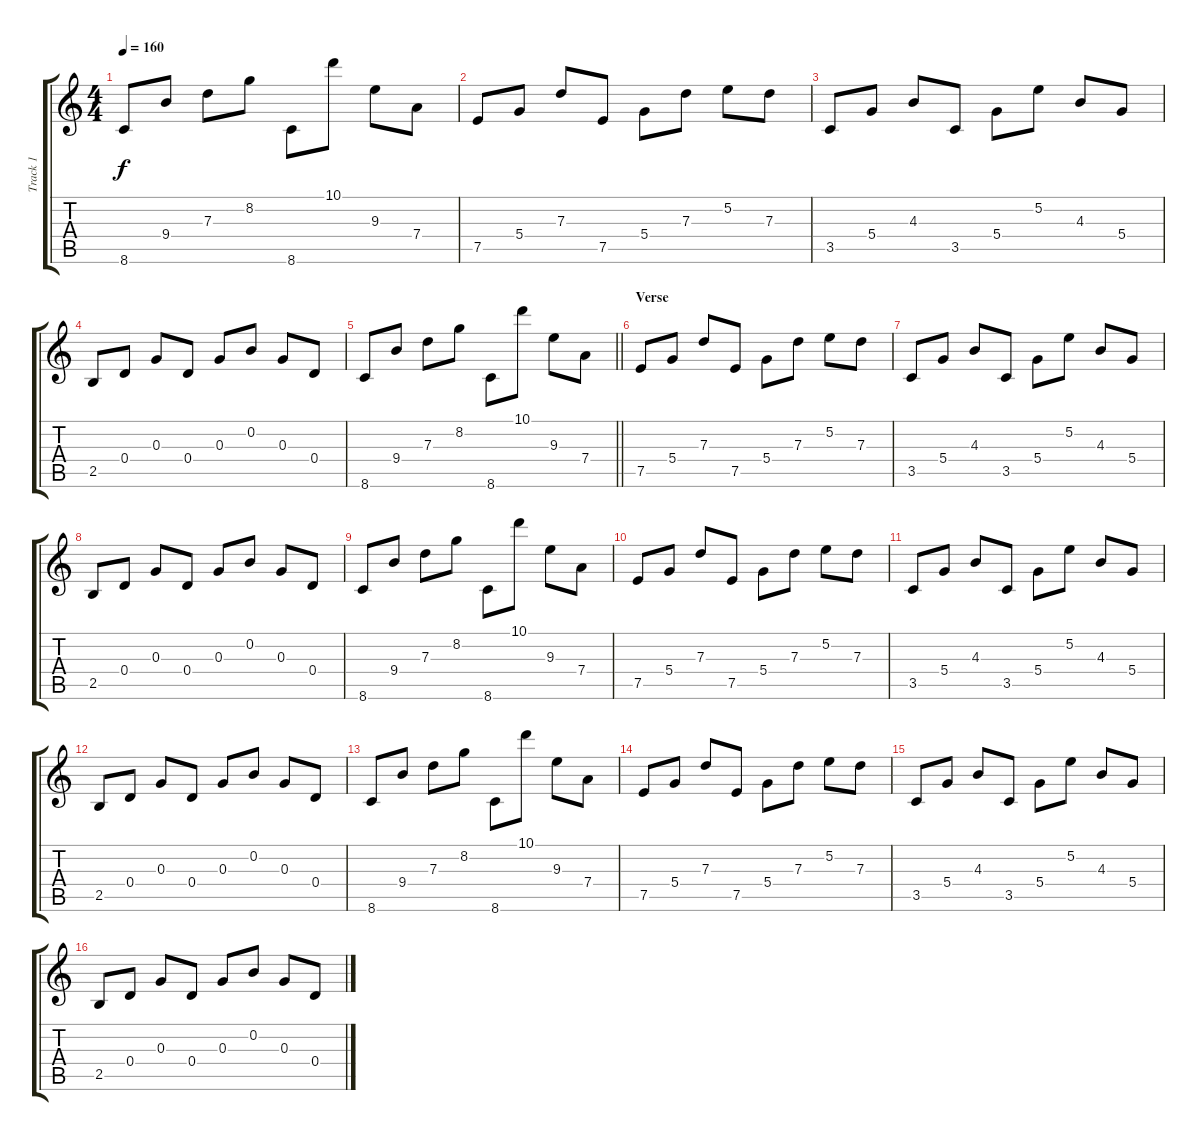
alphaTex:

\track ("Track 1" "Track 1") {instrument distortionguitar}
\staff {score tabs}
\tuning (E4 B3 G3 D3 A2 E2) {hide}
\ts (4 4)
\tempo 160
\clef g2
\ks c
8.6.8{dy f} 9.4.8 7.3.8 8.2.8 8.6.8 10.1.8 9.3.8 7.4.8 |
7.5.8 5.4.8 7.3.8 7.5.8 5.4.8 7.3.8 5.2.8 7.3.8 |
3.5.8 5.4.8 4.3.8 3.5.8 5.4.8 5.2.8 4.3.8 5.4.8 |
2.5.8 0.4.8 0.3.8 0.4.8 0.3.8 0.2.8 0.3.8 0.4.8 |
\barLineRight lightlight
8.6.8 9.4.8 7.3.8 8.2.8 8.6.8 10.1.8 9.3.8 7.4.8 |
\section ("" "Verse")
7.5.8{volume 16} 5.4.8 7.3.8 7.5.8 5.4.8 7.3.8 5.2.8 7.3.8 |
3.5.8 5.4.8 4.3.8 3.5.8 5.4.8 5.2.8 4.3.8 5.4.8 |
2.5.8 0.4.8 0.3.8 0.4.8 0.3.8 0.2.8 0.3.8 0.4.8 |
8.6.8 9.4.8 7.3.8 8.2.8 8.6.8 10.1.8 9.3.8 7.4.8 |
7.5.8 5.4.8 7.3.8 7.5.8 5.4.8 7.3.8 5.2.8 7.3.8 |
3.5.8 5.4.8 4.3.8 3.5.8 5.4.8 5.2.8 4.3.8 5.4.8 |
2.5.8 0.4.8 0.3.8 0.4.8 0.3.8 0.2.8 0.3.8 0.4.8 |
8.6.8 9.4.8 7.3.8 8.2.8 8.6.8 10.1.8 9.3.8 7.4.8 |
7.5.8 5.4.8 7.3.8 7.5.8 5.4.8 7.3.8 5.2.8 7.3.8 |
3.5.8 5.4.8 4.3.8 3.5.8 5.4.8 5.2.8 4.3.8 5.4.8 |
2.5.8 0.4.8 0.3.8 0.4.8 0.3.8 0.2.8 0.3.8 0.4.8
